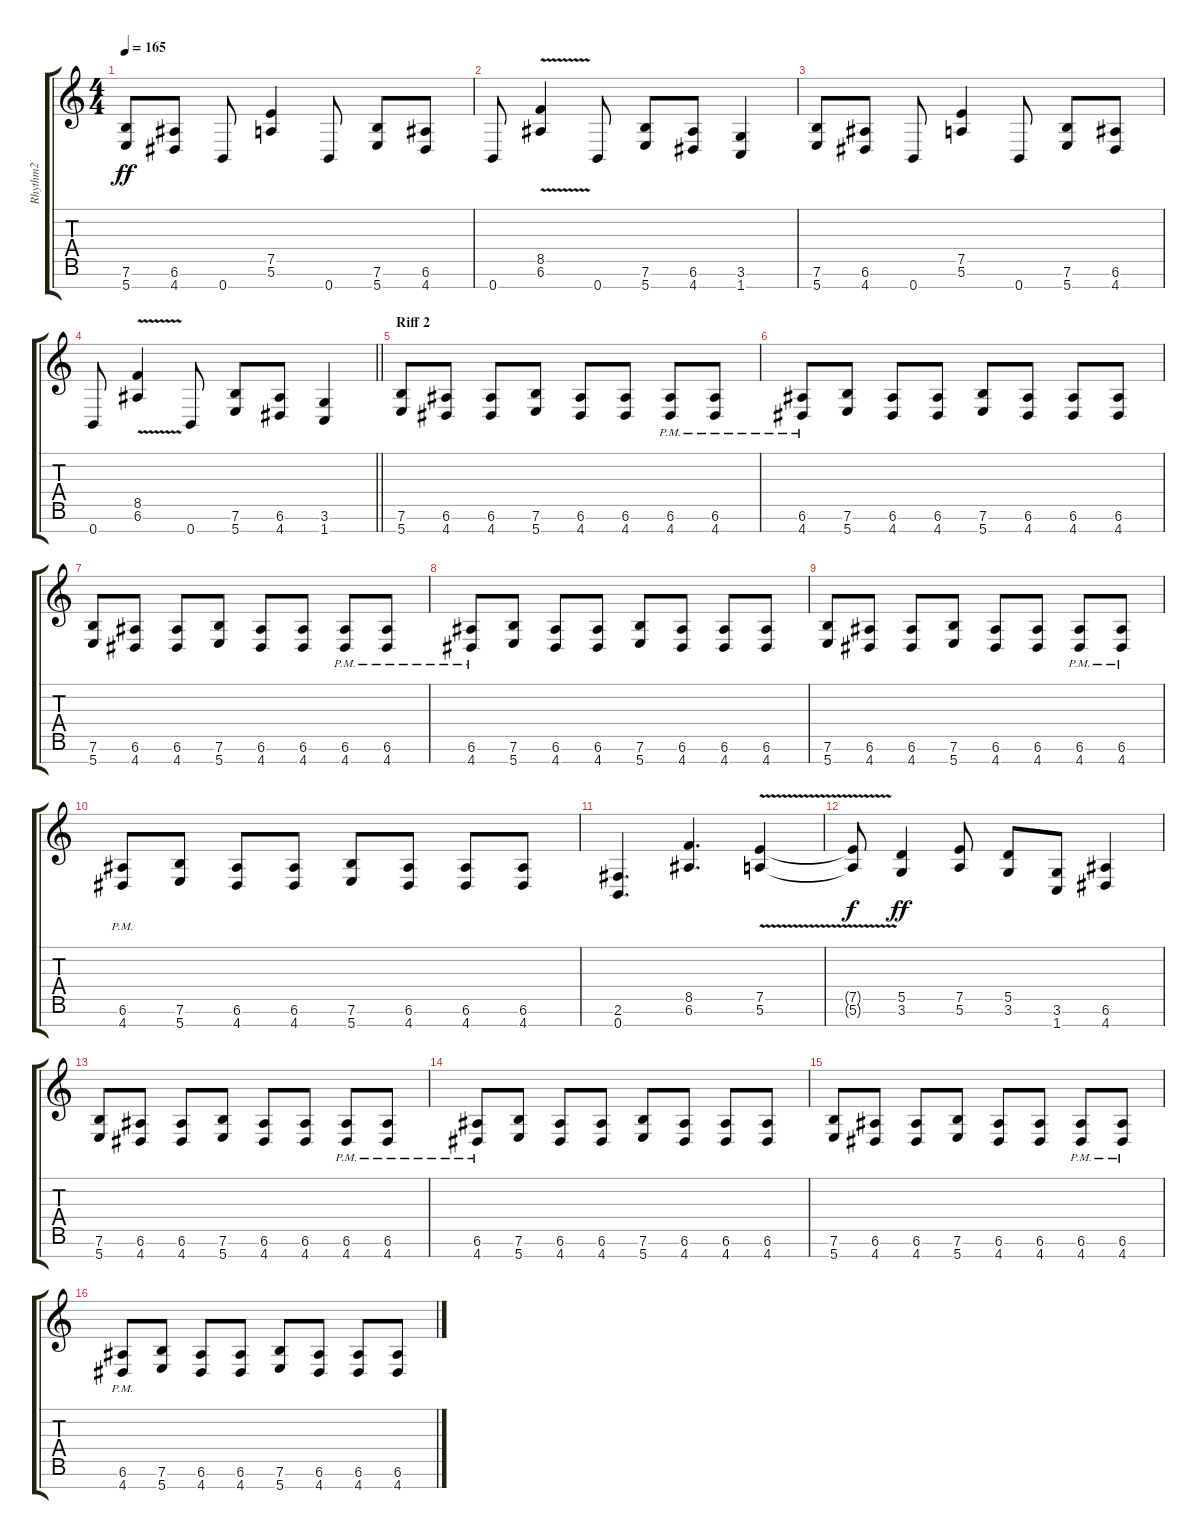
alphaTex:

\track ("Rhythm2" "Rhythm2") {instrument overdrivenguitar}
\staff {score tabs}
\tuning (E4 B3 G3 D3 A2 E2 B1) {hide}
\ts (4 4)
\tempo 165
\clef g2
\ks c
(7.6 5.7).8{dy ff} (6.6 4.7).8 0.7.8 (7.5 5.6).4 0.7.8 (7.6 5.7).8 (6.6 4.7).8 |
0.7.8 (8.5{v} 6.6{v}).4 0.7.8 (7.6 5.7).8 (6.6 4.7).8 (3.6 1.7).4 |
(7.6 5.7).8 (6.6 4.7).8 0.7.8 (7.5 5.6).4 0.7.8 (7.6 5.7).8 (6.6 4.7).8 |
\barLineRight lightlight
0.7.8 (8.5{v} 6.6{v}).4 0.7.8 (7.6 5.7).8 (6.6 4.7).8 (3.6 1.7).4 |
\section ("" "Riff 2")
(7.6 5.7).8 (6.6 4.7).8 (6.6 4.7).8 (7.6 5.7).8 (6.6 4.7).8 (6.6 4.7).8 (6.6{pm} 4.7{pm}).8 (6.6{pm} 4.7{pm}).8 |
(6.6{pm} 4.7{pm}).8 (7.6 5.7).8 (6.6 4.7).8 (6.6 4.7).8 (7.6 5.7).8 (6.6 4.7).8 (6.6 4.7).8 (6.6 4.7).8 |
(7.6 5.7).8 (6.6 4.7).8 (6.6 4.7).8 (7.6 5.7).8 (6.6 4.7).8 (6.6 4.7).8 (6.6{pm} 4.7{pm}).8 (6.6{pm} 4.7{pm}).8 |
(6.6{pm} 4.7{pm}).8 (7.6 5.7).8 (6.6 4.7).8 (6.6 4.7).8 (7.6 5.7).8 (6.6 4.7).8 (6.6 4.7).8 (6.6 4.7).8 |
(7.6 5.7).8 (6.6 4.7).8 (6.6 4.7).8 (7.6 5.7).8 (6.6 4.7).8 (6.6 4.7).8 (6.6{pm} 4.7{pm}).8 (6.6{pm} 4.7{pm}).8 |
(6.6{pm} 4.7{pm}).8 (7.6 5.7).8 (6.6 4.7).8 (6.6 4.7).8 (7.6 5.7).8 (6.6 4.7).8 (6.6 4.7).8 (6.6 4.7).8 |
(2.6 0.7).4{d} (8.5 6.6).4{d} (7.5{v} 5.6{v}).4 |
(7.5{t} 5.6{t}).8{dy f} (5.5 3.6).4{dy ff} (7.5 5.6).8 (5.5 3.6).8 (3.6 1.7).8 (6.6 4.7).4 |
(7.6 5.7).8 (6.6 4.7).8 (6.6 4.7).8 (7.6 5.7).8 (6.6 4.7).8 (6.6 4.7).8 (6.6{pm} 4.7{pm}).8 (6.6{pm} 4.7{pm}).8 |
(6.6{pm} 4.7{pm}).8 (7.6 5.7).8 (6.6 4.7).8 (6.6 4.7).8 (7.6 5.7).8 (6.6 4.7).8 (6.6 4.7).8 (6.6 4.7).8 |
(7.6 5.7).8 (6.6 4.7).8 (6.6 4.7).8 (7.6 5.7).8 (6.6 4.7).8 (6.6 4.7).8 (6.6{pm} 4.7{pm}).8 (6.6{pm} 4.7{pm}).8 |
(6.6{pm} 4.7{pm}).8 (7.6 5.7).8 (6.6 4.7).8 (6.6 4.7).8 (7.6 5.7).8 (6.6 4.7).8 (6.6 4.7).8 (6.6 4.7).8
